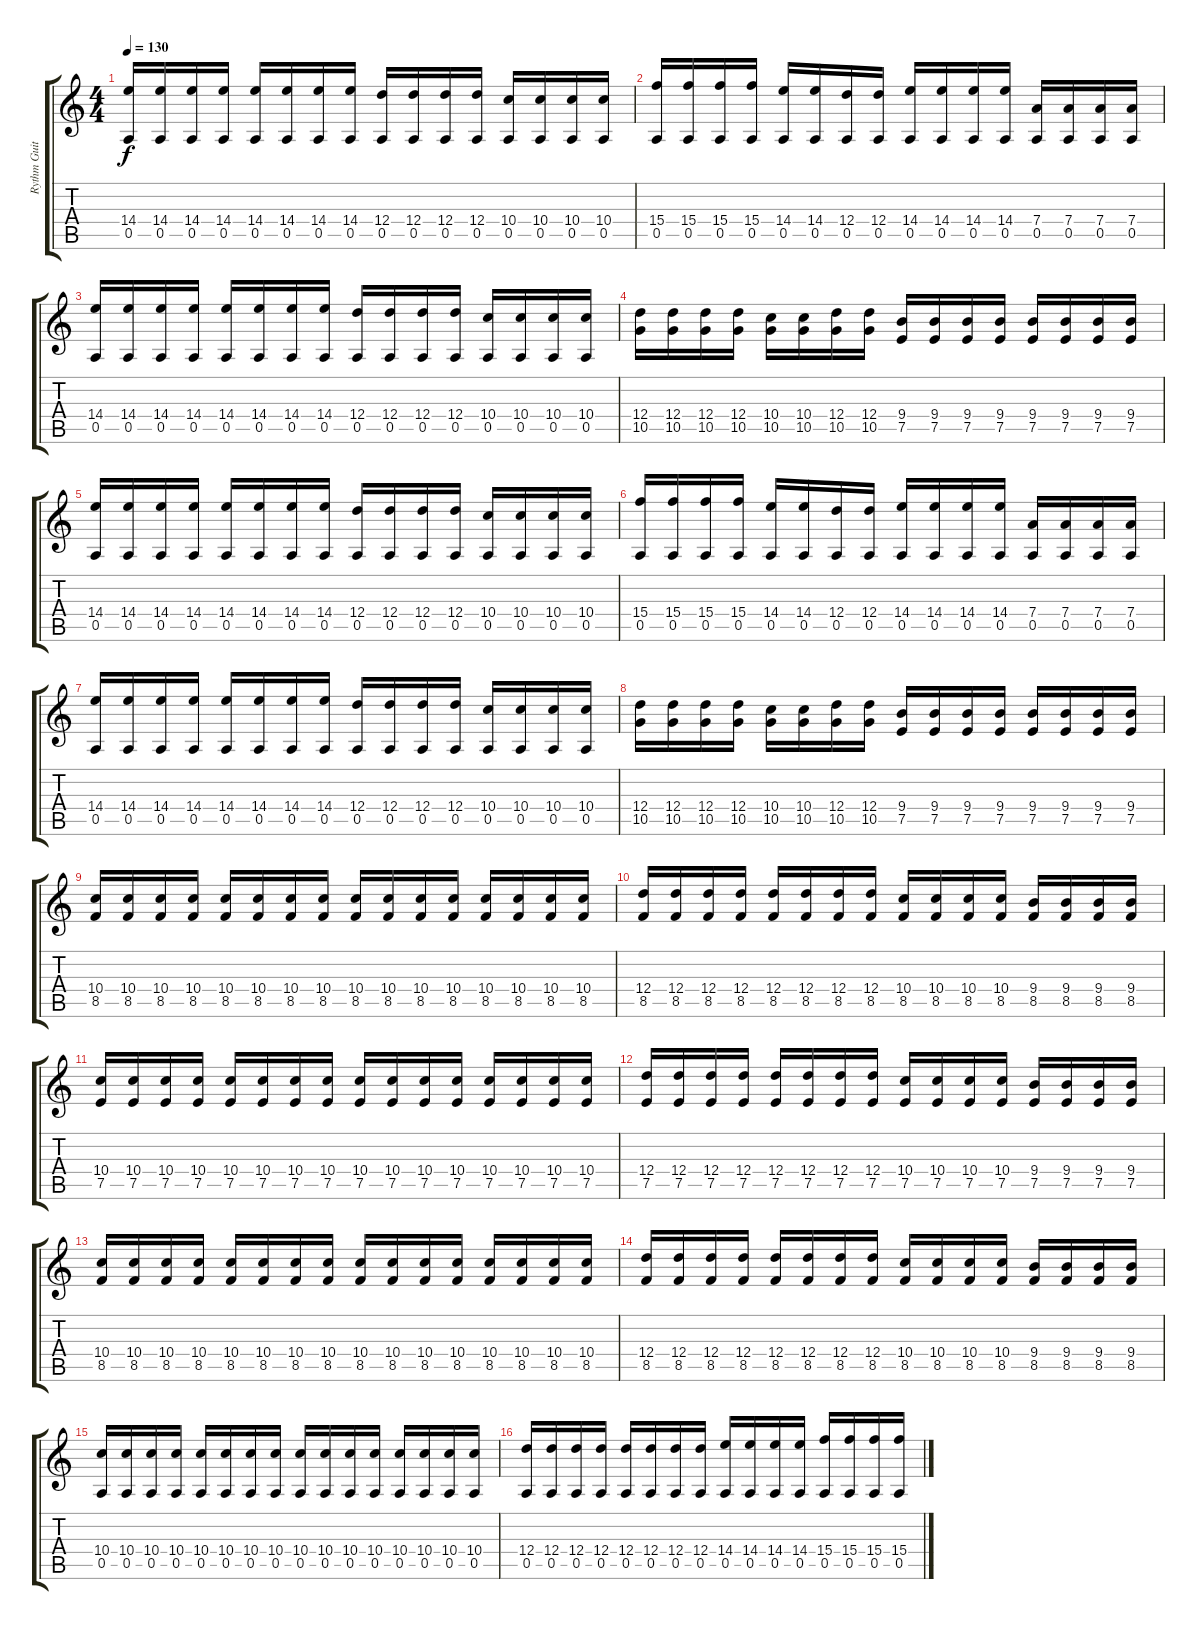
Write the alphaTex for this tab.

\track ("Rythm Guitar 1" "Rythm Guit") {instrument distortionguitar}
\staff {score tabs}
\tuning (E4 B3 G3 D3 A2 E2) {hide}
\ts (4 4)
\tempo 130
\clef g2
\ks c
(14.4 0.5).16{dy f instrument distortionguitar} (14.4 0.5).16 (14.4 0.5).16 (14.4 0.5).16 (14.4 0.5).16 (14.4 0.5).16 (14.4 0.5).16 (14.4 0.5).16 (12.4 0.5).16 (12.4 0.5).16 (12.4 0.5).16 (12.4 0.5).16 (10.4 0.5).16 (10.4 0.5).16 (10.4 0.5).16 (10.4 0.5).16 |
(15.4 0.5).16 (15.4 0.5).16 (15.4 0.5).16 (15.4 0.5).16 (14.4 0.5).16 (14.4 0.5).16 (12.4 0.5).16 (12.4 0.5).16 (14.4 0.5).16 (14.4 0.5).16 (14.4 0.5).16 (14.4 0.5).16 (7.4 0.5).16 (7.4 0.5).16 (7.4 0.5).16 (7.4 0.5).16 |
(14.4 0.5).16 (14.4 0.5).16 (14.4 0.5).16 (14.4 0.5).16 (14.4 0.5).16 (14.4 0.5).16 (14.4 0.5).16 (14.4 0.5).16 (12.4 0.5).16 (12.4 0.5).16 (12.4 0.5).16 (12.4 0.5).16 (10.4 0.5).16 (10.4 0.5).16 (10.4 0.5).16 (10.4 0.5).16 |
(12.4 10.5).16 (12.4 10.5).16 (12.4 10.5).16 (12.4 10.5).16 (10.4 10.5).16 (10.4 10.5).16 (12.4 10.5).16 (12.4 10.5).16 (9.4 7.5).16 (9.4 7.5).16 (9.4 7.5).16 (9.4 7.5).16 (9.4 7.5).16 (9.4 7.5).16 (9.4 7.5).16 (9.4 7.5).16 |
(14.4 0.5).16 (14.4 0.5).16 (14.4 0.5).16 (14.4 0.5).16 (14.4 0.5).16 (14.4 0.5).16 (14.4 0.5).16 (14.4 0.5).16 (12.4 0.5).16 (12.4 0.5).16 (12.4 0.5).16 (12.4 0.5).16 (10.4 0.5).16 (10.4 0.5).16 (10.4 0.5).16 (10.4 0.5).16 |
(15.4 0.5).16 (15.4 0.5).16 (15.4 0.5).16 (15.4 0.5).16 (14.4 0.5).16 (14.4 0.5).16 (12.4 0.5).16 (12.4 0.5).16 (14.4 0.5).16 (14.4 0.5).16 (14.4 0.5).16 (14.4 0.5).16 (7.4 0.5).16 (7.4 0.5).16 (7.4 0.5).16 (7.4 0.5).16 |
(14.4 0.5).16 (14.4 0.5).16 (14.4 0.5).16 (14.4 0.5).16 (14.4 0.5).16 (14.4 0.5).16 (14.4 0.5).16 (14.4 0.5).16 (12.4 0.5).16 (12.4 0.5).16 (12.4 0.5).16 (12.4 0.5).16 (10.4 0.5).16 (10.4 0.5).16 (10.4 0.5).16 (10.4 0.5).16 |
(12.4 10.5).16 (12.4 10.5).16 (12.4 10.5).16 (12.4 10.5).16 (10.4 10.5).16 (10.4 10.5).16 (12.4 10.5).16 (12.4 10.5).16 (9.4 7.5).16 (9.4 7.5).16 (9.4 7.5).16 (9.4 7.5).16 (9.4 7.5).16 (9.4 7.5).16 (9.4 7.5).16 (9.4 7.5).16 |
(10.4 8.5).16 (10.4 8.5).16 (10.4 8.5).16 (10.4 8.5).16 (10.4 8.5).16 (10.4 8.5).16 (10.4 8.5).16 (10.4 8.5).16 (10.4 8.5).16 (10.4 8.5).16 (10.4 8.5).16 (10.4 8.5).16 (10.4 8.5).16 (10.4 8.5).16 (10.4 8.5).16 (10.4 8.5).16 |
(12.4 8.5).16 (12.4 8.5).16 (12.4 8.5).16 (12.4 8.5).16 (12.4 8.5).16 (12.4 8.5).16 (12.4 8.5).16 (12.4 8.5).16 (10.4 8.5).16 (10.4 8.5).16 (10.4 8.5).16 (10.4 8.5).16 (9.4 8.5).16 (9.4 8.5).16 (9.4 8.5).16 (9.4 8.5).16 |
(10.4 7.5).16 (10.4 7.5).16 (10.4 7.5).16 (10.4 7.5).16 (10.4 7.5).16 (10.4 7.5).16 (10.4 7.5).16 (10.4 7.5).16 (10.4 7.5).16 (10.4 7.5).16 (10.4 7.5).16 (10.4 7.5).16 (10.4 7.5).16 (10.4 7.5).16 (10.4 7.5).16 (10.4 7.5).16 |
(12.4 7.5).16 (12.4 7.5).16 (12.4 7.5).16 (12.4 7.5).16 (12.4 7.5).16 (12.4 7.5).16 (12.4 7.5).16 (12.4 7.5).16 (10.4 7.5).16 (10.4 7.5).16 (10.4 7.5).16 (10.4 7.5).16 (9.4 7.5).16 (9.4 7.5).16 (9.4 7.5).16 (9.4 7.5).16 |
(10.4 8.5).16 (10.4 8.5).16 (10.4 8.5).16 (10.4 8.5).16 (10.4 8.5).16 (10.4 8.5).16 (10.4 8.5).16 (10.4 8.5).16 (10.4 8.5).16 (10.4 8.5).16 (10.4 8.5).16 (10.4 8.5).16 (10.4 8.5).16 (10.4 8.5).16 (10.4 8.5).16 (10.4 8.5).16 |
(12.4 8.5).16 (12.4 8.5).16 (12.4 8.5).16 (12.4 8.5).16 (12.4 8.5).16 (12.4 8.5).16 (12.4 8.5).16 (12.4 8.5).16 (10.4 8.5).16 (10.4 8.5).16 (10.4 8.5).16 (10.4 8.5).16 (9.4 8.5).16 (9.4 8.5).16 (9.4 8.5).16 (9.4 8.5).16 |
(10.4 0.5).16 (10.4 0.5).16 (10.4 0.5).16 (10.4 0.5).16 (10.4 0.5).16 (10.4 0.5).16 (10.4 0.5).16 (10.4 0.5).16 (10.4 0.5).16 (10.4 0.5).16 (10.4 0.5).16 (10.4 0.5).16 (10.4 0.5).16 (10.4 0.5).16 (10.4 0.5).16 (10.4 0.5).16 |
(12.4 0.5).16 (12.4 0.5).16 (12.4 0.5).16 (12.4 0.5).16 (12.4 0.5).16 (12.4 0.5).16 (12.4 0.5).16 (12.4 0.5).16 (14.4 0.5).16 (14.4 0.5).16 (14.4 0.5).16 (14.4 0.5).16 (15.4 0.5).16 (15.4 0.5).16 (15.4 0.5).16 (15.4 0.5).16
